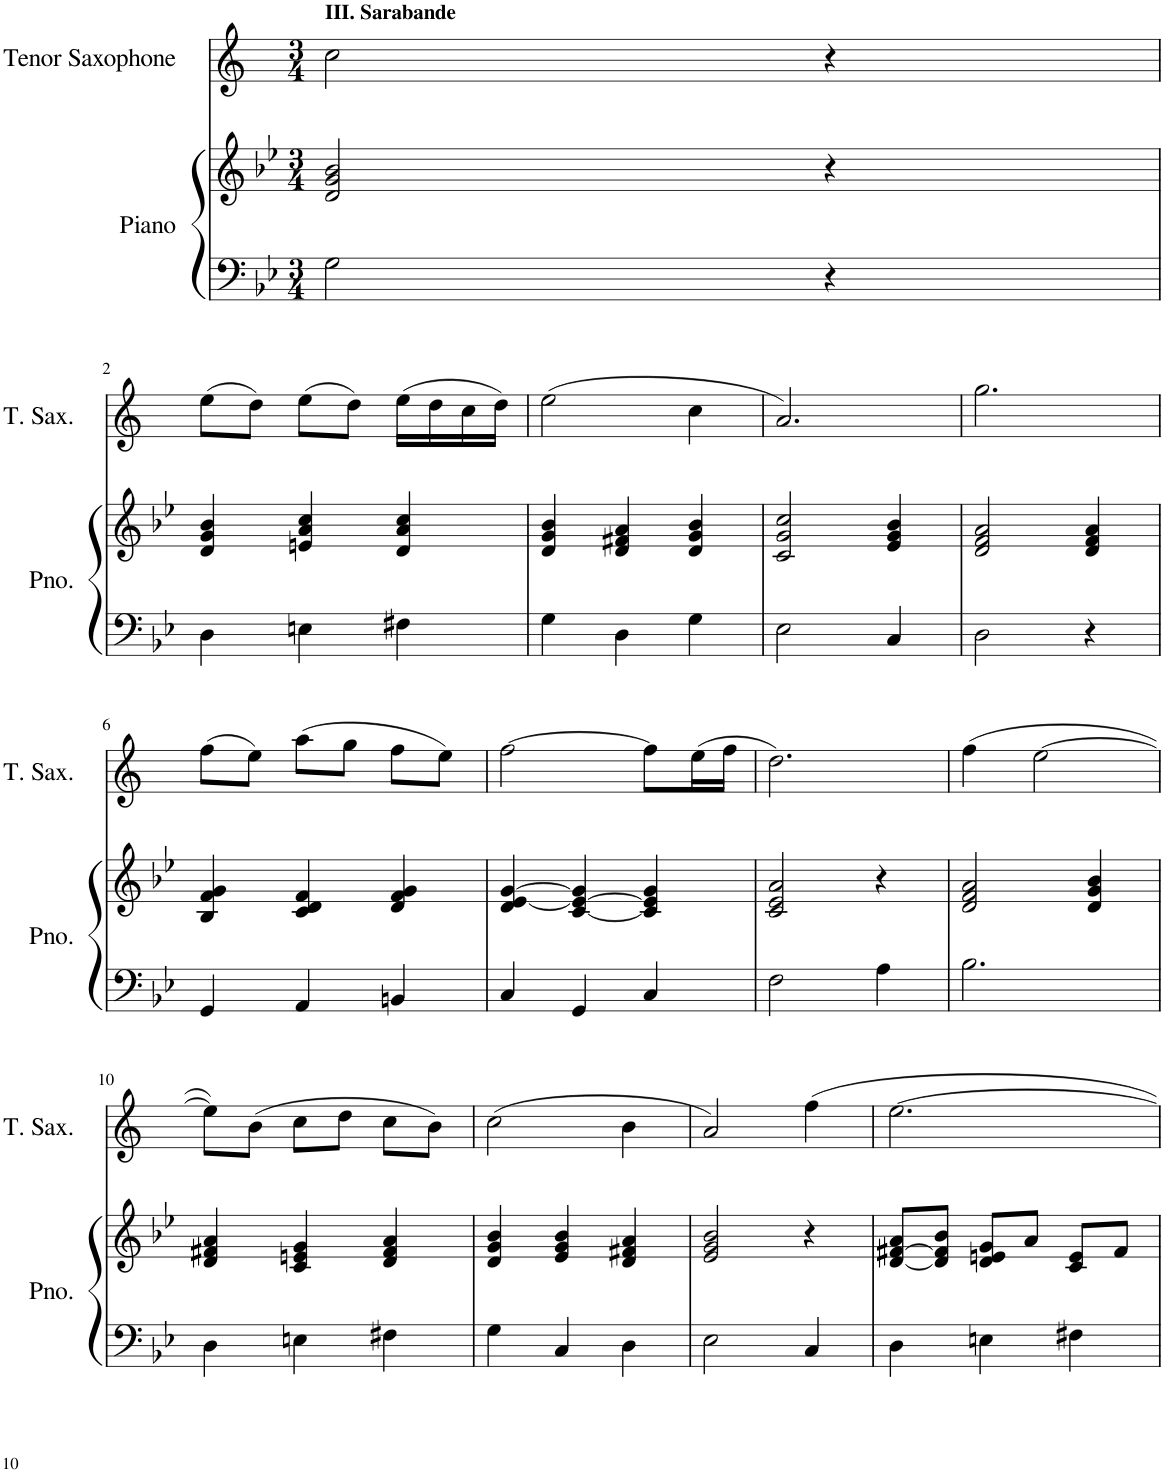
**kern	**kern	**kern
*part2	*part2	*part1
*staff3	*staff2	*staff1
*I"Piano	*	*I"Tenor Saxophone
*I'Pno.	*	*I'T. Sax.
!!LO:PB:g=z
*clefF4	*clefG2	*clefG2
*	*	*Trd8c14
*k[b-e-]	*k[b-e-]	*k[]
*M3/4	*M3/4	*M3/4
=1	=1	=1
!	!	!LO:TX:a:B:t=III. Sarabande
2G\	2d/ 2g/ 2b-/	2cc\
4r	4r	4r
!!LO:LB:g=z
=2	=2	=2
4D\	4d/ 4g/ 4b-/	(8ee\L
.	.	8dd\J)
4En\	4en/ 4a/ 4cc/	(8ee\L
.	.	8dd\J)
4F#X\	4d/ 4a/ 4cc/	(16ee\LL
.	.	16dd\
.	.	16cc\
.	.	16dd\JJ)
=3	=3	=3
4G\	4d/ 4g/ 4b-/	(2ee\
4D\	4d/ 4f#X/ 4a/	.
4G\	4d/ 4g/ 4b-/	4cc\
=4	=4	=4
2E-\	2c/ 2g/ 2cc/	2.a/)
4C/	4e-/ 4g/ 4b-/	.
=5	=5	=5
2D\	2d/ 2f/ 2a/	2.gg\
4r	4d/ 4f/ 4a/	.
!!LO:LB:g=z
=6	=6	=6
4GG/	4B-/ 4f/ 4g/	(8ff\L
.	.	8ee\J)
4AA/	4c/ 4d/ 4f/	(8aa\L
.	.	8gg\J
4BBn/	4d/ 4f/ 4g/	8ff\L
.	.	8ee\J)
=7	=7	=7
4C/	4d/ [4e-/ [4g/	[2ff\
4GG/	[4c/ 4e-/_ 4g/]	.
4C/	4c/] 4e-/] 4g/	8ff\L]
.	.	(16ee\L
.	.	16ff\JJ
=8	=8	=8
2F\	2c/ 2e-/ 2a/	2.dd\)
4A\	4r	.
=9	=9	=9
2.B-\	2d/ 2f/ 2a/	(4ff\
.	.	[2ee\
.	4d/ 4g/ 4b-/	.
!!LO:LB:g=z
=10	=10	=10
4D\	4d/ 4f#X/ 4a/	8ee\L])
.	.	(8b\J
4En\	4c/ 4en/ 4g/	8cc\L
.	.	8dd\J
4F#X\	4d/ 4f#/ 4a/	8cc\L
.	.	8b\J)
=11	=11	=11
4G\	4d/ 4g/ 4b-/	(2cc\
4C/	4e-/ 4g/ 4b-/	.
4D\	4d/ 4f#X/ 4a/	4b\
=12	=12	=12
2E-\	2e-/ 2g/ 2b-/	2a/)
4C/	4r	4ff\
=13	=13	=13
4D\	[8d/ [8f#X/ 8a/L	[2.ee\
.	8d/] 8f#/] 8b-/J	.
4En\	8d/ 8en/ 8g/L	.
.	8a/J	.
4F#X\	8c/ 8e/L	.
.	8f#/J	.
=	=	=
*-	*-	*-
